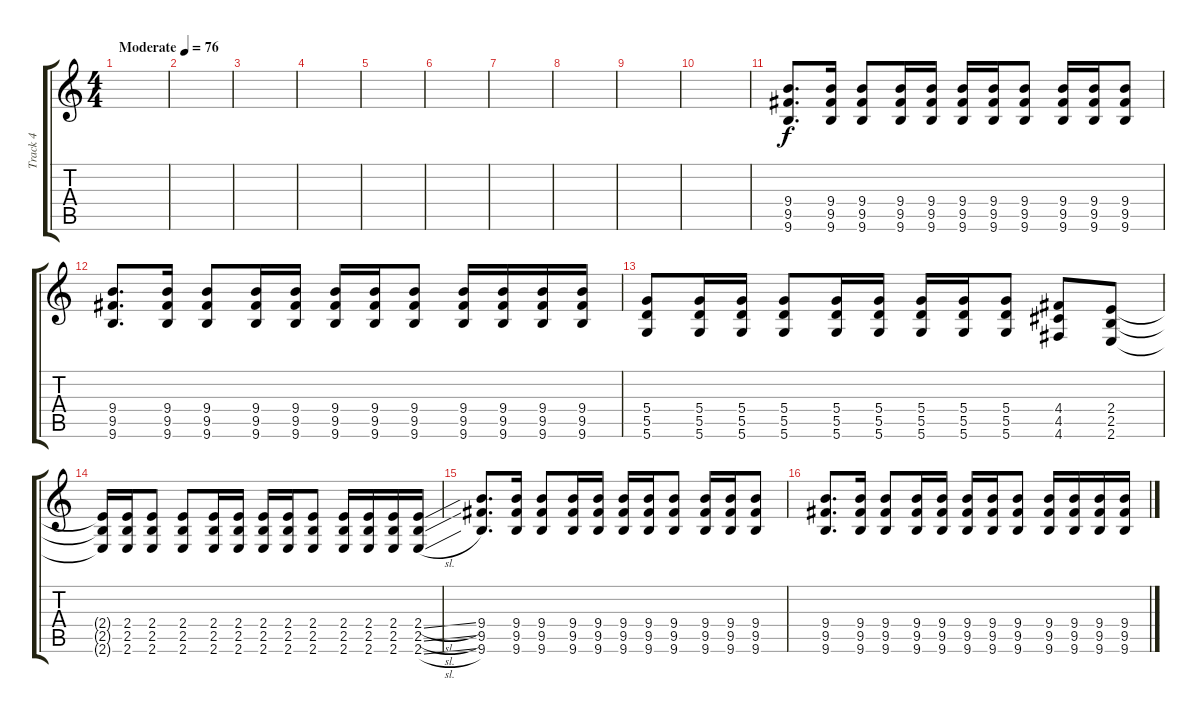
\track ("Track 4" "Track 4") {instrument acousticguitarsteel}
\staff {score tabs}
\tuning (E4 B3 G3 D3 A2 D2) {hide}
\ts (4 4)
\tempo (76 "Moderate")
\clef g2
\ks c
|
|
|
|
|
|
|
|
|
|
(9.4 9.5 9.6).8{d} (9.4 9.5 9.6).16 (9.4 9.5 9.6).8 (9.4 9.5 9.6).16 (9.4 9.5 9.6).16 (9.4 9.5 9.6).16 (9.4 9.5 9.6).16 (9.4 9.5 9.6).8 (9.4 9.5 9.6).16 (9.4 9.5 9.6).16 (9.4 9.5 9.6).8 |
(9.4 9.5 9.6).8{d} (9.4 9.5 9.6).16 (9.4 9.5 9.6).8 (9.4 9.5 9.6).16 (9.4 9.5 9.6).16 (9.4 9.5 9.6).16 (9.4 9.5 9.6).16 (9.4 9.5 9.6).8 (9.4 9.5 9.6).16 (9.4 9.5 9.6).16 (9.4 9.5 9.6).16 (9.4 9.5 9.6).16 |
(5.4 5.5 5.6).8 (5.4 5.5 5.6).16 (5.4 5.5 5.6).16 (5.4 5.5 5.6).8 (5.4 5.5 5.6).16 (5.4 5.5 5.6).16 (5.4 5.5 5.6).16 (5.4 5.5 5.6).16 (5.4 5.5 5.6).8 (4.4 4.5 4.6).8 (2.4 2.5 2.6).8 |
(2.4{t} 2.5{t} 2.6{t}).16 (2.4 2.5 2.6).16 (2.4 2.5 2.6).8 (2.4 2.5 2.6).8 (2.4 2.5 2.6).16 (2.4 2.5 2.6).16 (2.4 2.5 2.6).16 (2.4 2.5 2.6).16 (2.4 2.5 2.6).8 (2.4 2.5 2.6).16 (2.4 2.5 2.6).16 (2.4 2.5 2.6).16 (2.4{sl} 2.5{sl} 2.6{sl}).16 |
(9.4 9.5 9.6).8{d} (9.4 9.5 9.6).16 (9.4 9.5 9.6).8 (9.4 9.5 9.6).16 (9.4 9.5 9.6).16 (9.4 9.5 9.6).16 (9.4 9.5 9.6).16 (9.4 9.5 9.6).8 (9.4 9.5 9.6).16 (9.4 9.5 9.6).16 (9.4 9.5 9.6).8 |
(9.4 9.5 9.6).8{d} (9.4 9.5 9.6).16 (9.4 9.5 9.6).8 (9.4 9.5 9.6).16 (9.4 9.5 9.6).16 (9.4 9.5 9.6).16 (9.4 9.5 9.6).16 (9.4 9.5 9.6).8 (9.4 9.5 9.6).16 (9.4 9.5 9.6).16 (9.4 9.5 9.6).16 (9.4 9.5 9.6).16
